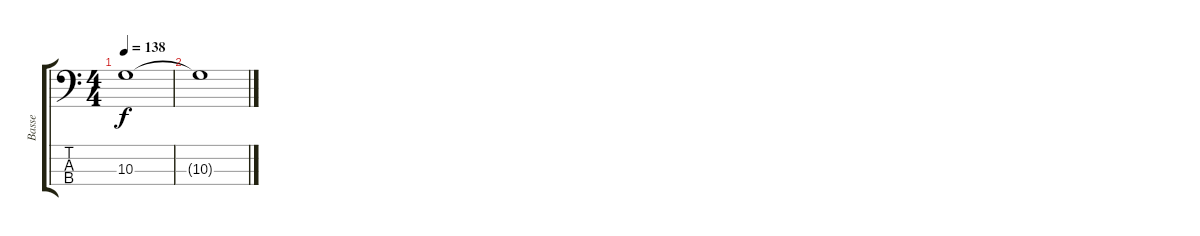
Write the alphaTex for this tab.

\track ("Basse" "Basse") {instrument electricbassfinger}
\staff {score tabs}
\tuning (G2 D2 A1 E1) {hide}
\ts (4 4)
\tempo 138
\clef f4
\ks c
10.3{t}.1{dy f} |
10.3{t}.1
